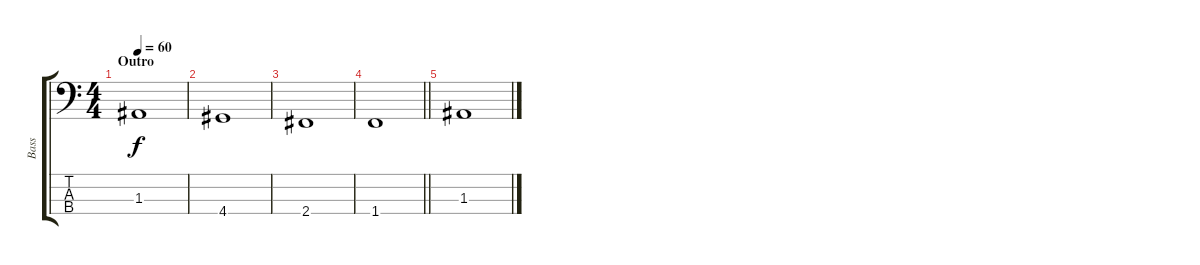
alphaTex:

\track ("Bass" "Bass") {instrument electricbassfinger}
\staff {score tabs}
\tuning (G2 D2 A1 E1) {hide}
\ts (4 4)
\section ("" "Outro")
\tempo 60
\clef f4
\ks c
1.3.1{dy f} |
4.4.1 |
2.4.1 |
\barLineRight lightlight
1.4.1 |
1.3.1
